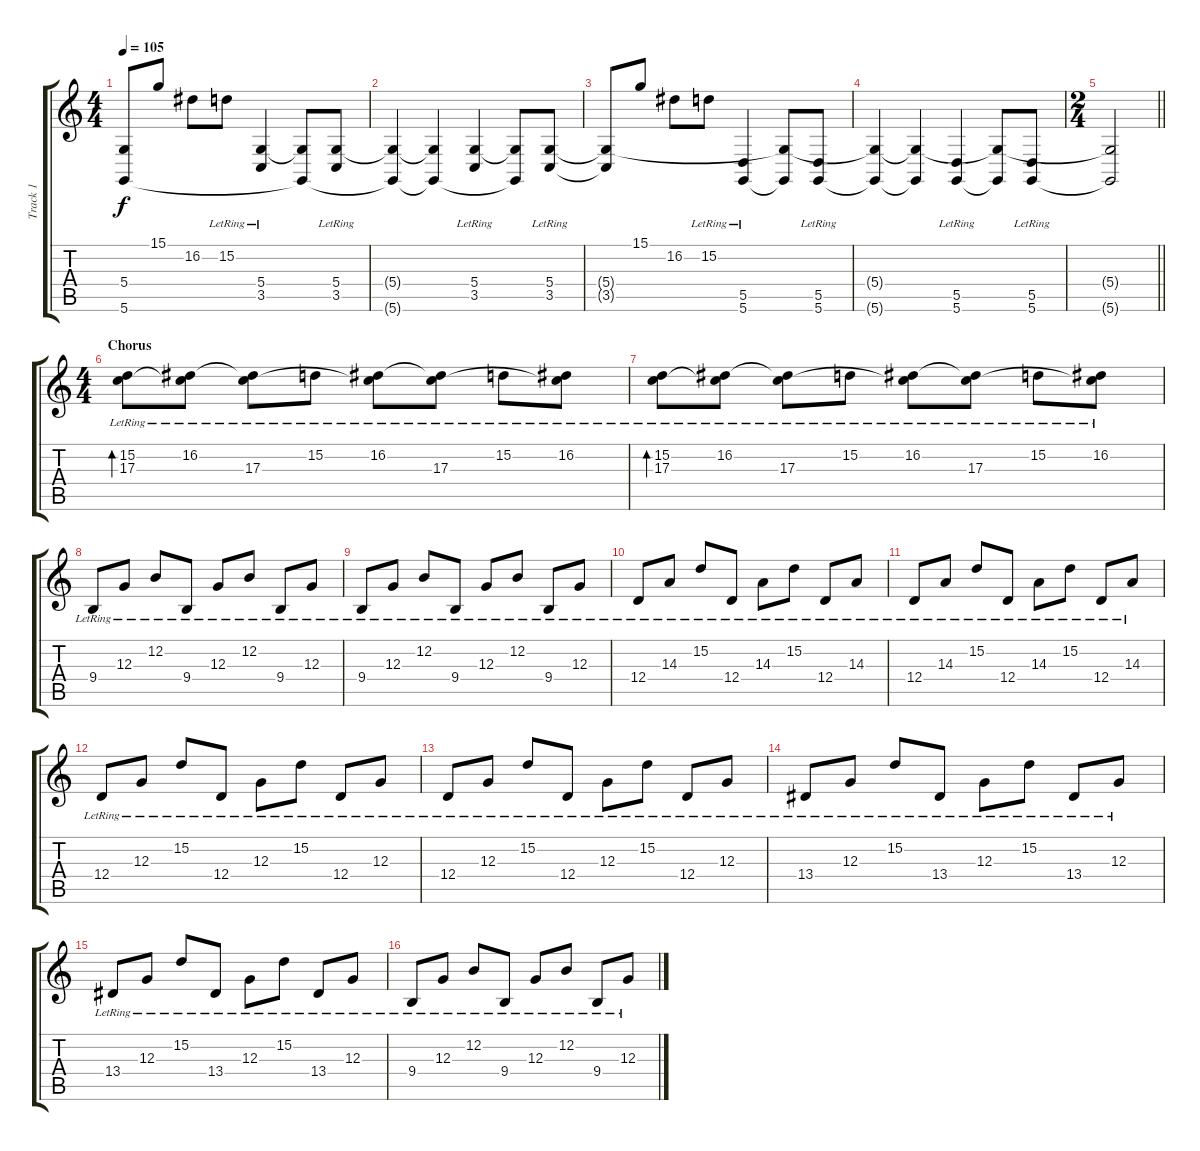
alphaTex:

\track ("Track 1" "Track 1") {instrument brightacousticpiano}
\staff {score tabs}
\tuning (E4 B3 G3 D3 A2 D2) {hide}
\ts (4 4)
\tempo 105
\clef g2
\ks c
(5.4{t} 5.6{t}).8{dy f} 15.1.8 16.2.8 15.2{lr}.8 (5.4{lr} 3.5{lr}).4 (5.4{t} 5.6{t}).8 (5.4{lr} 3.5{lr}).8 |
(5.4{t} 5.6{t}).4 (5.4{t} 5.6{t}).4 (5.4{lr} 3.5{lr}).4 (5.4{t} 5.6{t}).8 (5.4{lr} 3.5{lr}).8 |
(5.4{t} 3.5{t}).8 15.1.8 16.2.8 15.2{lr}.8 (5.5{lr} 5.6{lr}).4 (5.4{t} 5.6{t}).8 (5.5{lr} 5.6{lr}).8 |
(5.4{t} 5.6{t}).4 (5.4{t} 5.6{t}).4 (5.5{lr} 5.6{lr}).4 (5.4{t} 5.6{t}).8 (5.5{lr} 5.6{lr}).8 |
\ts (2 4)
\barLineRight lightlight
(5.4{t} 5.6{t}).2 |
\ts (4 4)
\section ("" "Chorus")
(15.2{lr} 17.3{lr}).8{bd 480} (16.2{lr} 17.3{t}).8 (16.2{t} 17.3{lr}).8 15.2{lr}.8 (16.2{lr} 17.3{t}).8 (16.2{t} 17.3{lr}).8 15.2{lr}.8 (16.2{lr} 17.3{t}).8 |
(15.2{lr} 17.3{lr}).8{bd 480} (16.2{lr} 17.3{t}).8 (16.2{t} 17.3{lr}).8 15.2{lr}.8 (16.2{lr} 17.3{t}).8 (16.2{t} 17.3{lr}).8 15.2{lr}.8 (16.2{lr} 17.3{t}).8 |
9.4{lr}.8 12.3{lr}.8 12.2{lr}.8 9.4{lr}.8 12.3{lr}.8 12.2{lr}.8 9.4{lr}.8 12.3{lr}.8 |
9.4{lr}.8 12.3{lr}.8 12.2{lr}.8 9.4{lr}.8 12.3{lr}.8 12.2{lr}.8 9.4{lr}.8 12.3{lr}.8 |
12.4{lr}.8 14.3{lr}.8 15.2{lr}.8 12.4{lr}.8 14.3{lr}.8 15.2{lr}.8 12.4{lr}.8 14.3{lr}.8 |
12.4{lr}.8 14.3{lr}.8 15.2{lr}.8 12.4{lr}.8 14.3{lr}.8 15.2{lr}.8 12.4{lr}.8 14.3{lr}.8 |
12.4{lr}.8 12.3{lr}.8 15.2{lr}.8 12.4{lr}.8 12.3{lr}.8 15.2{lr}.8 12.4{lr}.8 12.3{lr}.8 |
12.4{lr}.8 12.3{lr}.8 15.2{lr}.8 12.4{lr}.8 12.3{lr}.8 15.2{lr}.8 12.4{lr}.8 12.3{lr}.8 |
13.4{lr}.8 12.3{lr}.8 15.2{lr}.8 13.4{lr}.8 12.3{lr}.8 15.2{lr}.8 13.4{lr}.8 12.3{lr}.8 |
13.4{lr}.8 12.3{lr}.8 15.2{lr}.8 13.4{lr}.8 12.3{lr}.8 15.2{lr}.8 13.4{lr}.8 12.3{lr}.8 |
9.4{lr}.8 12.3{lr}.8 12.2{lr}.8 9.4{lr}.8 12.3{lr}.8 12.2{lr}.8 9.4{lr}.8 12.3{lr}.8
